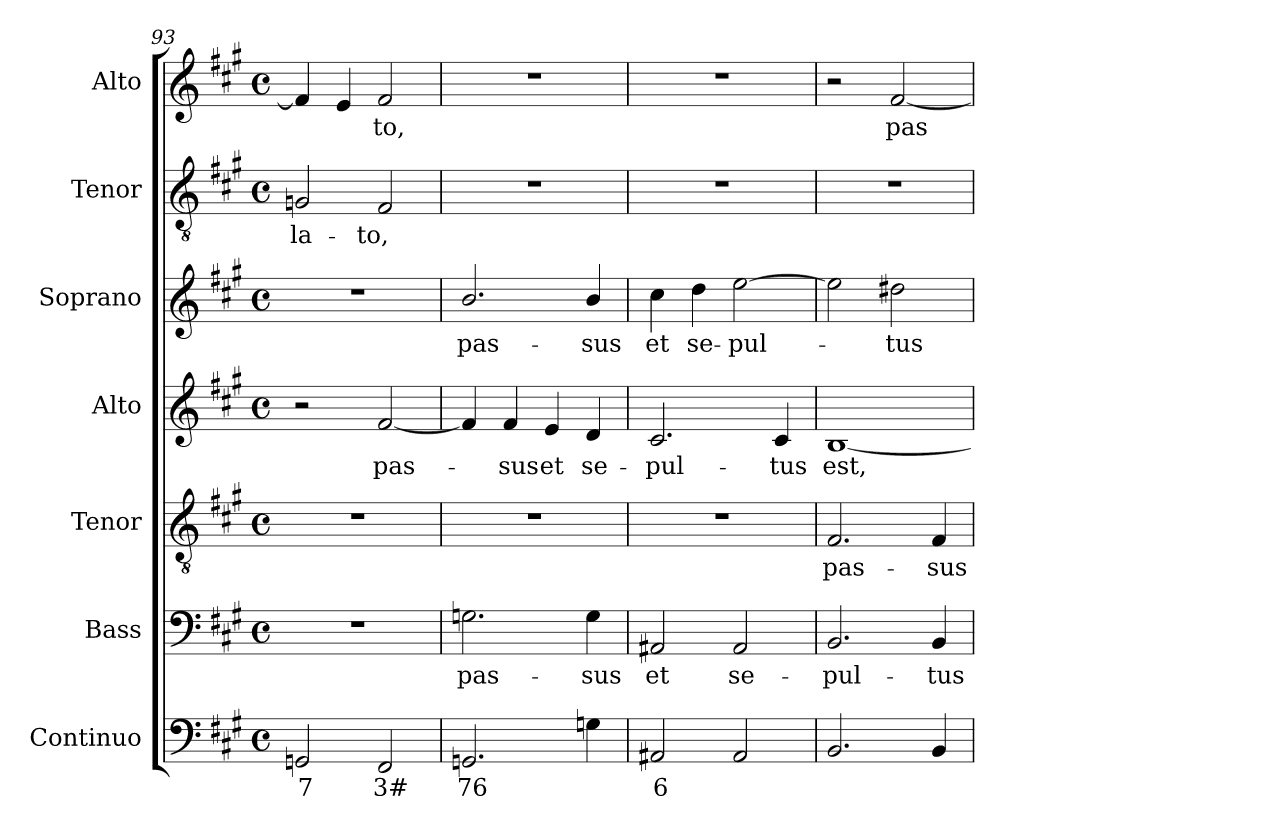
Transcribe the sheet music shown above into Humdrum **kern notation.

**kern	**text	**kern	**text	**kern	**text	**kern	**text	**kern	**text	**kern	**text	**kern	**text
*part7	*part7	*part6	*part6	*part5	*part5	*part4	*part4	*part3	*part3	*part2	*part2	*part1	*part1
*staff7	*staff7	*staff6	*staff6	*staff5	*staff5	*staff4	*staff4	*staff3	*staff3	*staff2	*staff2	*staff1	*staff1
*I"Continuo	*	*I"Bass	*	*I"Tenor	*	*I"Alto	*	*I"Soprano	*	*I"Tenor	*	*I"Alto	*
*I'Cont.	*	*I'B.	*	*I'T.	*	*I'A.	*	*I'S.	*	*I'T.	*	*I'A.	*
*clefF4	*	*clefF4	*	*clefGv2	*	*clefG2	*	*clefG2	*	*clefGv2	*	*clefG2	*
*	*	*	*	*ITrd7c12	*	*	*	*	*	*ITrd7c12	*	*	*
*k[f#c#g#]	*	*k[f#c#g#]	*	*k[f#c#g#]	*	*k[f#c#g#]	*	*k[f#c#g#]	*	*k[f#c#g#]	*	*k[f#c#g#]	*
*A:	*	*A:	*	*A:	*	*A:	*	*A:	*	*A:	*	*A:	*
*M4/4	*	*M4/4	*	*M4/4	*	*M4/4	*	*M4/4	*	*M4/4	*	*M4/4	*
*met(c)	*	*met(c)	*	*met(c)	*	*met(c)	*	*met(c)	*	*met(c)	*	*met(c)	*
=93	=93	=93	=93	=93	=93	=93	=93	=93	=93	=93	=93	=93	=93
!	!LO:LY:b:color=#000000	!	!	!	!	!	!	!	!	!	!	!	!
!	!	!	!	!	!	!	!	!	!	!	!LO:LY:b:color=#000000	!	!
2GGni/	7	1r	.	1r	.	2r	.	1r	.	2GGni/	-la-	4f#i/]	.
.	.	.	.	.	.	.	.	.	.	.	.	4ei/	.
!	!LO:LY:b:color=#000000	!	!	!	!	!	!	!	!	!	!	!	!
!	!	!	!	!	!	!	!LO:LY:b:color=#000000	!	!	!	!	!	!
!	!	!	!	!	!	!	!	!	!	!	!LO:LY:b:color=#000000	!	!
!	!	!	!	!	!	!	!	!	!	!	!	!	!LO:LY:b:color=#000000
2FF#i/	3#	.	.	.	.	[2f#i/	pas-	.	.	2FF#i/	-to,	2f#i/	-to,
!!LO:LB:g=z
=94	=94	=94	=94	=94	=94	=94	=94	=94	=94	=94	=94	=94	=94
!	!LO:LY:b:color=#000000	!	!	!	!	!	!	!	!	!	!	!	!
!	!	!	!LO:LY:b:color=#000000	!	!	!	!	!	!	!	!	!	!
!	!	!	!	!	!	!	!	!	!LO:LY:b:color=#000000	!	!	!	!
2.GGni/	76	2.Gni\	pas-	1r	.	4f#i/]	.	2.bi/	pas-	1r	.	1r	.
!	!	!	!	!	!	!	!LO:LY:b:color=#000000	!	!	!	!	!	!
.	.	.	.	.	.	4f#i/	-sus	.	.	.	.	.	.
!	!	!	!	!	!	!	!LO:LY:b:color=#000000	!	!	!	!	!	!
.	.	.	.	.	.	4ei/	et	.	.	.	.	.	.
!	!	!	!LO:LY:b:color=#000000	!	!	!	!	!	!	!	!	!	!
!	!	!	!	!	!	!	!LO:LY:b:color=#000000	!	!	!	!	!	!
!	!	!	!	!	!	!	!	!	!LO:LY:b:color=#000000	!	!	!	!
4Gni\	.	4Gi\	-sus	.	.	4di/	se-	4bi/	-sus	.	.	.	.
=95	=95	=95	=95	=95	=95	=95	=95	=95	=95	=95	=95	=95	=95
!	!LO:LY:b:color=#000000	!	!	!	!	!	!	!	!	!	!	!	!
!	!	!	!LO:LY:b:color=#000000	!	!	!	!	!	!	!	!	!	!
!	!	!	!	!	!	!	!LO:LY:b:color=#000000	!	!	!	!	!	!
!	!	!	!	!	!	!	!	!	!LO:LY:b:color=#000000	!	!	!	!
2AA#Xi/	6	2AA#Xi/	et	1r	.	2.c#i/	-pul-	4cc#i\	et	1r	.	1r	.
!	!	!	!	!	!	!	!	!	!LO:LY:b:color=#000000	!	!	!	!
.	.	.	.	.	.	.	.	4ddi\	se-	.	.	.	.
!	!	!	!LO:LY:b:color=#000000	!	!	!	!	!	!	!	!	!	!
!	!	!	!	!	!	!	!	!	!LO:LY:b:color=#000000	!	!	!	!
2AA#i/	.	2AA#i/	se-	.	.	.	.	[2eei\	-pul-	.	.	.	.
!	!	!	!	!	!	!	!LO:LY:b:color=#000000	!	!	!	!	!	!
.	.	.	.	.	.	4c#i/	-tus	.	.	.	.	.	.
=96	=96	=96	=96	=96	=96	=96	=96	=96	=96	=96	=96	=96	=96
!	!	!	!LO:LY:b:color=#000000	!	!	!	!	!	!	!	!	!	!
!	!	!	!	!	!LO:LY:b:color=#000000	!	!	!	!	!	!	!	!
!	!	!	!	!	!	!	!LO:LY:b:color=#000000	!	!	!	!	!	!
2.BBi/	.	2.BBi/	-pul-	2.FF#i/	pas-	[1Bi	est,	2eei\]	.	1r	.	2r	.
!	!	!	!	!	!	!	!	!	!LO:LY:b:color=#000000	!	!	!	!
!	!	!	!	!	!	!	!	!	!	!	!	!	!LO:LY:b:color=#000000
.	.	.	.	.	.	.	.	2dd#Xi\	-tus	.	.	[2f#i/	pas-
!	!	!	!LO:LY:b:color=#000000	!	!	!	!	!	!	!	!	!	!
!	!	!	!	!	!LO:LY:b:color=#000000	!	!	!	!	!	!	!	!
4BBi/	.	4BBi/	-tus	4FF#i/	-sus	.	.	.	.	.	.	.	.
=	=	=	=	=	=	=	=	=	=	=	=	=	=
*-	*-	*-	*-	*-	*-	*-	*-	*-	*-	*-	*-	*-	*-
